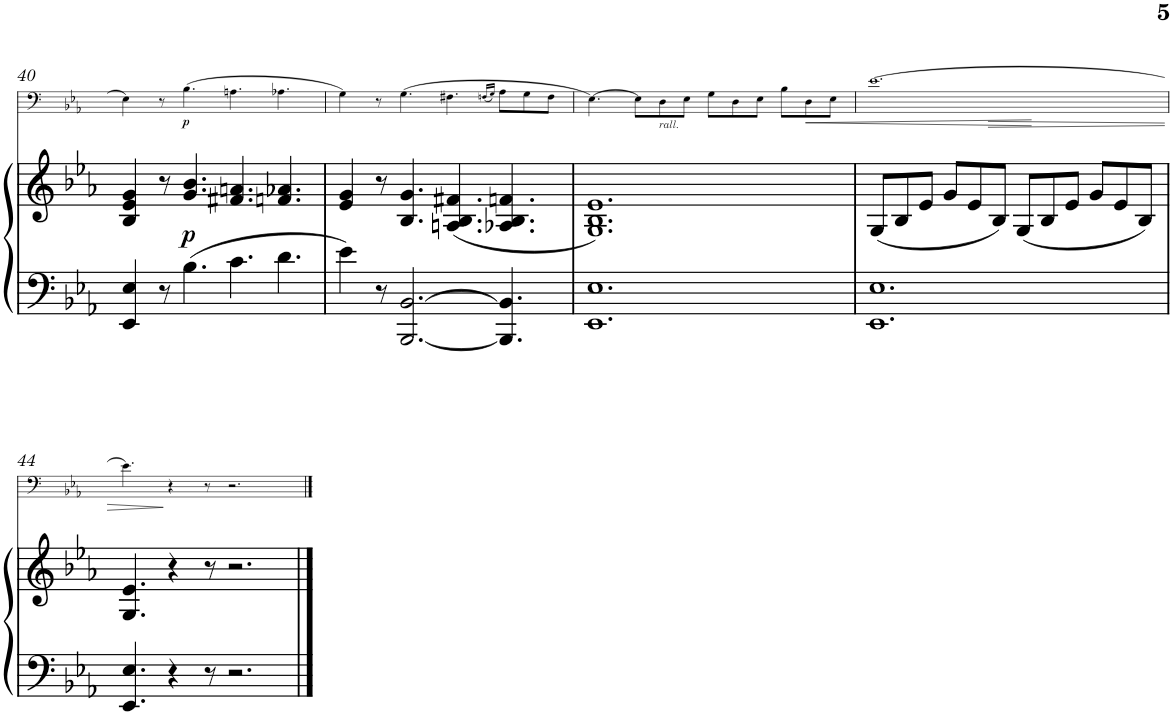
**kern	**kern	**dynam	**kern	**dynam
*part2	*part2	*part2	*part1	*part1
*staff3	*staff2	*staff2/3	*staff1	*staff1
*I"Piano	*	*	*I"Trombone	*
*I'Pno	*	*	*I'Trb	*
!!LO:PB:g=z
*clefF4	*clefG2	*	*clefF4	*
*k[b-e-a-]	*k[b-e-a-]	*	*k[b-e-a-]	*
*M12/8	*M12/8	*	*M12/8	*
=40	=40	=40	=40	=40
4EE-/ 4E-/	4B-/ 4e-/ 4g/	.	4E-\	.
8r	8r	.	8r	.
!	!	!LO:DY:b	!	!LO:DY:b
4.B-\	4.g/ 4.b-/	p	(4.B-\	p
4.c\	4.f#X/ 4.an/	.	4.An\	.
4.d\	4.fn/ 4.a-X/	.	4.A-X\	.
=41	=41	=41	=41	=41
4e-\	4e-/ 4g/	.	4G\)	.
8r	8r	.	8r	.
[2.BBB-/ [2.BB-/	4.B-/ 4.g/	.	(4.G\	.
.	(4.An/ 4.B-/ 4.f#X/	.	4.F#X\	.
.	.	.	(16qFn/LL	.
.	.	.	16qG/JJ)	.
4.BBB-/] 4.BB-/]	4.A-X/ 4.B-/ 4.fn/	.	8A-\L	.
.	.	.	8G\	.
.	.	.	8F\J	.
=42	=42	=42	=42	=42
1.EE- 1.E-	1.G 1.B- 1.e-)	.	[4.E-\)	.
.	.	.	8E-\L]	.
!	!	!	!LO:TX:b:i:t=rall.	!
.	.	.	8D\	.
.	.	.	8E-\J	.
.	.	.	8G\L	.
.	.	.	8D\	.
.	.	.	8E-\J	.
.	.	.	8B-\L	.
!	!	!	!	!LO:HP:b
.	.	.	8D\	<
.	.	.	8E-\J	.
=43	=43	=43	=43	=43
!	!	!	!	!LO:HP:b
1.EE- 1.E-	(8G/L	.	[1.e-	>
.	8B-/	.	.	.
.	8e-/J	.	.	.
.	8g/L	.	.	.
.	8e-/	.	.	.
.	8B-/J)	.	.	.
.	(8G/L	.	.	.
.	8B-/	.	.	.
.	8e-/J	.	.	.
.	8g/L	.	.	.
.	8e-/	.	.	.
.	8B-/J)	.	.	.
.	.	.	.	[
!!LO:LB:g=z
=44	=44	=44	=44	=44
4.EE-/ 4.E-/	4.G/ 4.e-/	.	4.e-\]	.
4r	4r	.	4r	]
8r	8r	.	8r	.
2.r	2.r	.	2.r	.
==	==	==	==	==
*-	*-	*-	*-	*-
